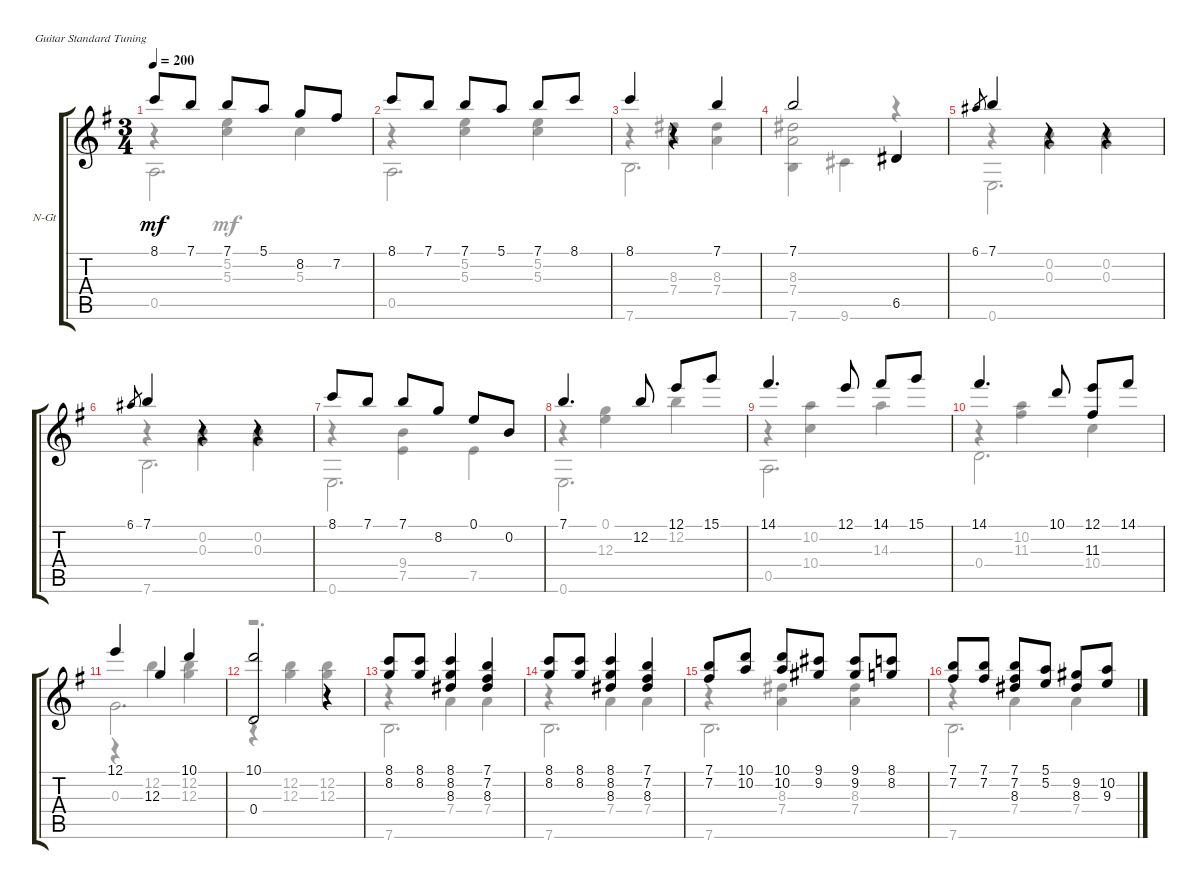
\defaultSystemsLayout 4
\bracketExtendMode groupsimilarinstruments
\firstSystemTrackNameOrientation horizontal
\otherSystemsTrackNameOrientation horizontal
\track ("Nylon Guitar" "N-Gt") {instrument acousticguitarnylon}
\staff {score tabs}
\tuning (E4 B3 G3 D3 A2 E2)
\voice
\ts (3 4)
\tempo 200
\clef g2
\scale
0.227564
\ks eminor
8.1.8{dy mf} 7.1.8 7.1.8 5.1.8 8.2.8 7.2.8 |
\scale
0.227564 8.1.8 7.1.8 7.1.8 5.1.8 7.1.8 8.1.8 |
\scale
0.174679 8.1.4 r.4 7.1.4 |
\scale
0.195513 7.1.2 6.5.4 |
\scale
0.186765 6.1.8{gr} 7.1.4 r.4 r.4 |
\scale
0.186765 6.1.8{gr} 7.1.4 r.4 r.4 |
\scale
0.208824 8.1.8 7.1.8 7.1.8 8.2.8 0.1.8 0.2.8 |
\scale
0.208824 7.1.4{d} 12.2.8 12.1.8 15.1.8 |
\scale
0.208824 14.1.4{d} 12.1.8 14.1.8 15.1.8 |
\scale
0.220497 14.1.4{d} 10.1.8 (12.1 11.3).8 14.1.8 |
\scale
0.169255 12.1.4 12.3.4 10.1.4 |
\scale
0.169255 (10.1 0.4).2 r.4 |
\scale
0.220497 (8.1 8.2).8 (8.2 8.1).8 (8.1 8.2 8.3).4 (7.1 7.2 8.3).4 |
\scale
0.220497 (8.2 8.1).8 (8.2 8.1).8 (8.2 8.3 8.1).4 (8.3 7.2 7.1).4 |
\scale
0.246753 (7.1 7.2).8 (10.2 10.1).8 (10.2 10.1).8 (9.1 9.2).8 (9.2 9.1).8 (8.1 8.2).8 |
\scale
0.2 (7.2 7.1).8 (7.1 7.2).8 (7.2 7.1 8.3).8 (5.1 5.2).8 (9.2 8.3).8 (9.3 10.2).8
\voice
\clef g2
\ottava regular
\simile none
\scale
0.227564
\ks eminor
0.5.2{d dy mf} |
\scale
0.227564 0.5.2{d} |
\scale
0.174679 7.6.2{d} |
\scale
0.195513 7.6.4 9.6.4 r.4 |
\scale
0.186765 0.6.2{d} |
\scale
0.186765 7.6.2{d} |
\scale
0.208824 0.6.2{d} |
\scale
0.208824 0.6.2{d} |
\scale
0.208824 0.5.2{d} |
\scale
0.220497 0.4.2{d} |
\scale
0.169255 0.3.2{d} |
\scale
0.169255 r.2{d} |
\scale
0.220497 7.6.2{d} |
\scale
0.220497 7.6.2{d} |
\scale
0.246753 7.6.2{d} |
\scale
0.2 7.6.2{d}
\voice
\clef g2
\ottava regular
\simile none
\scale
0.227564
\ks eminor
r.4{dy mf} (5.3 5.2).4 5.3.4 |
\scale
0.227564 r.4 (5.3 5.2).4 (5.3 5.2).4 |
\scale
0.174679 r.4 (7.4 8.3).4 (8.3 7.4).4 |
\scale
0.195513 (8.3 7.4).2 r.4 |
\scale
0.186765 r.4 (0.3 0.2).4 (0.2 0.3).4 |
\scale
0.186765 r.4 (0.3 0.2).4 (0.2 0.3).4 |
\scale
0.208824 r.4 (7.5 9.4).4 7.5.4 |
\scale
0.208824 r.4 (12.3 0.1).4 12.2.4 |
\scale
0.208824 r.4 (10.2 10.4).4 14.3.4 |
\scale
0.220497 r.4 (11.3 10.2).4 10.4.4 |
\scale
0.169255 r.4 12.2.4 (12.3 12.2).4 |
\scale
0.169255 r.4 (12.2 12.3).4 (12.2 12.3).4 |
\scale
0.220497 r.4 7.4.4 7.4.4 |
\scale
0.220497 r.4 7.4.4 7.4.4 |
\scale
0.246753 r.4 (8.3 7.4).4 (8.3 7.4).4 |
\scale
0.2 r.4 7.4.4 7.4.4
